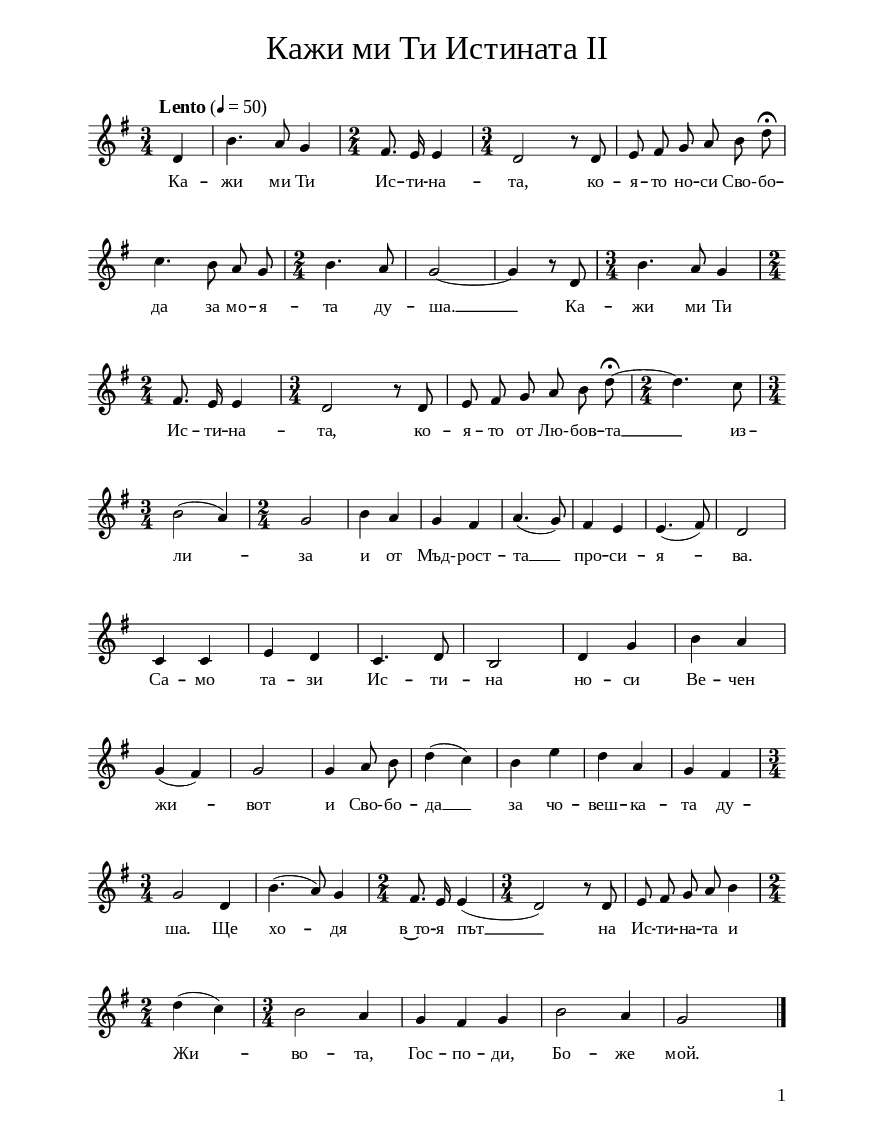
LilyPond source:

\version "2.24.2"

% include paper part and global functions
\include "include/globals.ily"

\bookpart {
  \label #'ref168
  \tocItem \markup "Кажи ми Ти Истината II"
  \include "include/bookpart-paper.ily"
  \score {
    \include "include/score-layout.ily"

    \new Voice \absolute {
      \clef treble
      \key g \major
      \time 3/4
      \tempoFunc "Lento" 4 "50"
      \autoBeamOff

      \partial 4
      d'4 | % 2
      b'4.  a'8  g'4 | % 3
      \time 2/4  | % 3
      fis'8.  e'16  e'4 | % 4
      \time 3/4  | % 4
      d'2 r8  d'8 | % 5
      e'8  fis'8  g'8  a'8
      b'8  d''8 ^\fermata \break | % 6
      c''4.  b'8  a'8  g'8 | % 7
      \time 2/4  | % 7
      b'4.  a'8 | % 8
      g'2 ~ | % 9
      g'4 r8  d'8 |
      \time 3/4  |
      b'4.  a'8  g'4 \break | % 11
      \time 2/4  | % 11
      fis'8.  e'16  e'4  | % 12
      \time 3/4  | % 12
      d'2 r8  d'8 | % 13
      e'8  fis'8  g'8  a'8
      b'8  d''8 ~ ^\fermata  \time 2/4 | % 14
      d''4.  c''8 \break | \time 3/4 b'2  (a'4)  | % 16

      \time 2/4 g'2   % 17
      b'4  a'4 | % 18
      g'4  fis'4 | % 19
      a'4. (  g'8 ) |
      fis'4  e'4 | % 21
      e'4. (  fis'8 ) | % 22
      d'2 \break | % 23
      c'4  c'4 | % 24
      e'4  d'4 | % 25
      c'4.  d'8 | % 26
      b2 | % 27
      d'4  g'4 | % 28
      b'4  a'4 \break | % 29
      g'4 (  fis'4 ) |
      g'2 | % 31
      g'4  a'8  b'8 | % 32
      d''4 (  c''4 ) | % 33
      b'4  e''4 | % 34
      d''4  a'4 | % 35
      g'4  fis'4 \break | % 36
      \time 3/4  | % 36
      g'2  d'4 | % 37
      b'4. (  a'8 )  g'4 | % 38
      \time 2/4  | % 38
      fis'8.  e'16  e'4 ( | % 39
      \time 3/4  | % 39
      d'2 ) r8  d'8 |
      e'8  fis'8  g'8  a'8
      b'4 \break | % 41
      \time 2/4  | % 41
      d''4 (  c''4 ) | % 42
      \time 3/4  | % 42
      b'2  a'4 | % 43
      g'4  fis'4  g'4 | % 44
      b'2  a'4 | % 45
      g'2 s4 \bar "|."
    }

    \addlyrics {
      Ка -- жи ми Ти Ис -- ти -- на -- та,
      ко -- я -- то но -- си "Сво-" -- бо --
      да за мо -- я -- та ду -- ша. __
      Ка -- жи ми Ти Ис -- ти -- на -- та,
      ко -- я -- то от "Лю-" -- бов -- та __
      из -- ли --  за и от "Мъд-" --
      рост -- та __  про -- си -- я --
      ва. Са -- мо та -- зи Ис -- ти -- на
      но -- си Ве -- чен жи -- вот и
      "Сво-" -- бо -- да __  за чо -- веш --
      ка -- та ду -- ша. Ще хо -- дя
      в~то -- я път __ на Ис -- ти --
      на -- та и Жи -- во -- та, Гос --
      по -- ди, Бо -- же мой. Ка -- жи ми
      Ти Ис -- ти -- на -- та, ко -- я --
      то но -- си Сво -- бо -- да за мо
      -- я -- та ду -- ша.}

      \header {
        title = \titleFunc "Кажи ми Ти Истината II" "Kaži mi Ti Istinata II"
      }

      \midi{}

    } % score


  }
